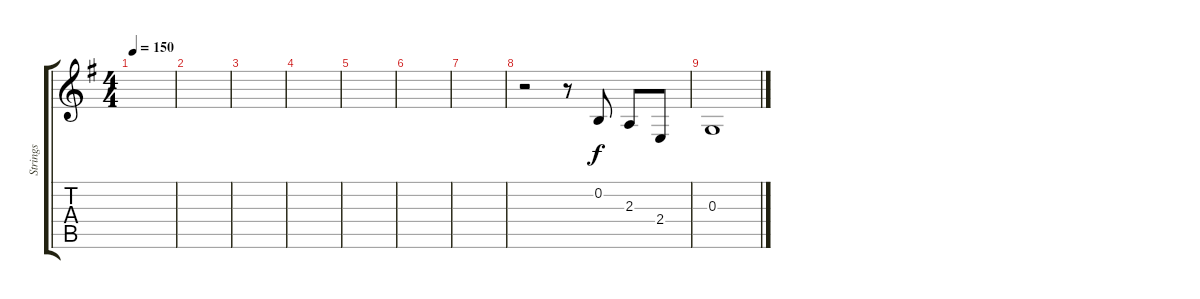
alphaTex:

\track ("Strings" "Strings") {instrument stringensemble1}
\staff {score tabs}
\tuning (E4 B3 G3 D3 A2 E2) {hide}
\ts (4 4)
\tempo 150
\clef g2
\ks g
|
|
|
|
|
|
|
r.2 r.8 0.2.8 2.3.8 2.4.8 |
0.3.1
